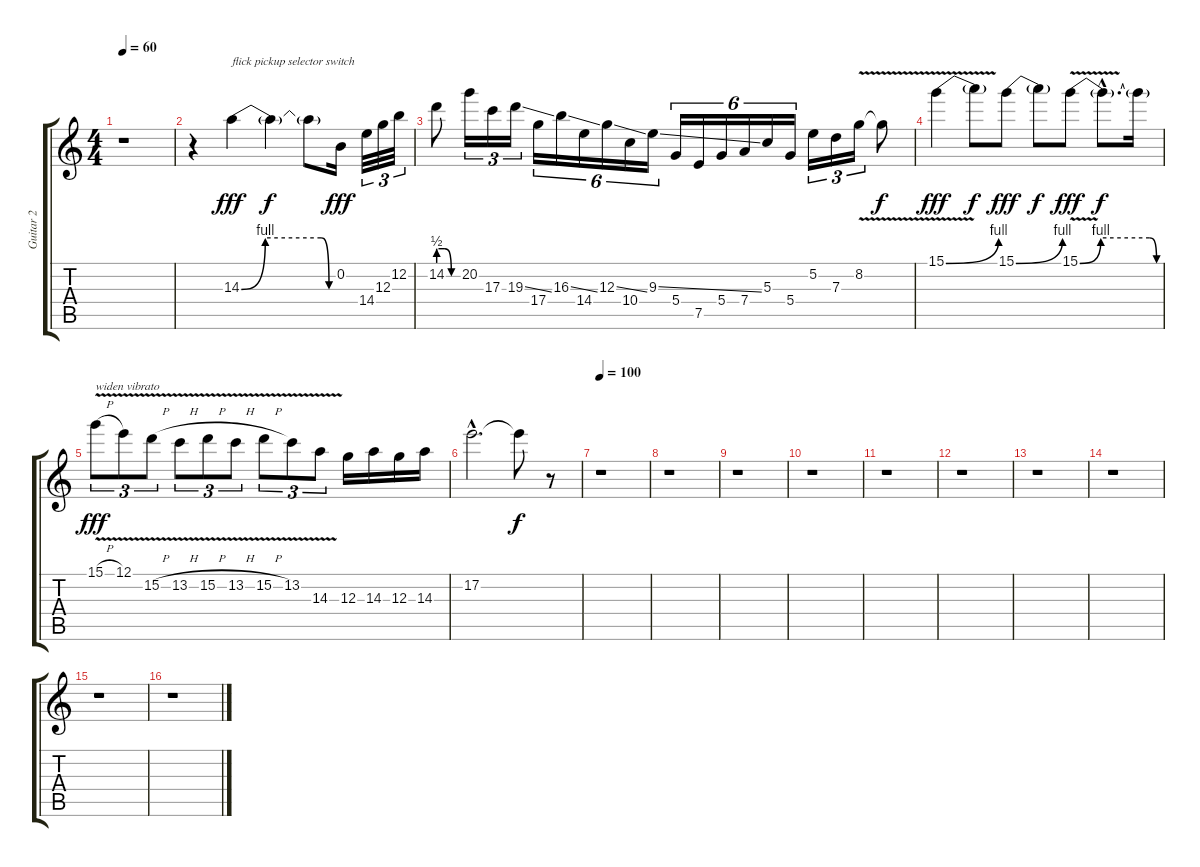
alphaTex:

\track ("Guitar 2" "Guitar 2") {instrument distortionguitar}
\staff {score tabs}
\tuning (E4 B3 G3 D3 A2 E2) {hide}
\ts (4 4)
\tempo 60
\clef g2
\ks c
r.1{dy f} |
r.4 14.3{be (custom 0 0 15 4 50 4 55 0 60 0)}.4{txt "flick pickup selector switch" dy fff} 14.3{t}.4{dy f} 14.3{t}.8 0.2.16{dy fff} 14.4.32{tu (3 2)} 12.3.32{tu (3 2)} 12.2.32{tu (3 2)} |
14.2{be (custom 0 2 20 2 40 0 60 0)}.8 20.2.16{tu (3 2)} 17.3.16{tu (3 2)} 19.3{ss}.16{tu (3 2)} 17.4.16{tu (6 4)} 16.3{ss}.16{tu (6 4)} 14.4.16{tu (6 4)} 12.3{ss}.16{tu (6 4)} 10.4.16{tu (6 4)} 9.3{ss}.16{tu (6 4)} 5.4.16{tu (6 4)} 7.5.16{tu (6 4)} 5.4.16{tu (6 4)} 7.4.16{tu (6 4)} 5.3.16{tu (6 4)} 5.4.16{tu (6 4)} 5.2.16{tu (3 2)} 7.3.16{tu (3 2)} 8.2{v}.16{tu (3 2)} 8.2{t}.8{dy f} |
15.1{be (bend 0 0 60 4) v}.4{dy fff} 15.1{t}.8{dy f} 15.1{be (bend 0 0 60 4)}.8{dy fff} 15.1{t}.8{dy f} 15.1{be (custom 0 0 15 4 50 4 55 0 60 0) v}.8{dy fff} 15.1{hac t}.8{d dy f} 15.1{t}.16 |
15.1{v h}.8{tu (3 2) txt "widen vibrato" dy fff} 12.1{v}.8{tu (3 2)} 15.2{v h}.8{tu (3 2)} 13.2{v h}.8{tu (3 2)} 15.2{v h}.8{tu (3 2)} 13.2{v h}.8{tu (3 2)} 15.2{v h}.8{tu (3 2)} 13.2{v}.8{tu (3 2)} 14.3{v}.8{tu (3 2)} 12.3.16 14.3.16 12.3.16 14.3.16 |
17.2{hac}.2{d} 17.2{t}.8{dy f} r.8 |
\tempo 100
r.1 |
r.1 |
r.1 |
r.1 |
r.1 |
r.1 |
r.1 |
r.1 |
r.1 |
r.1
